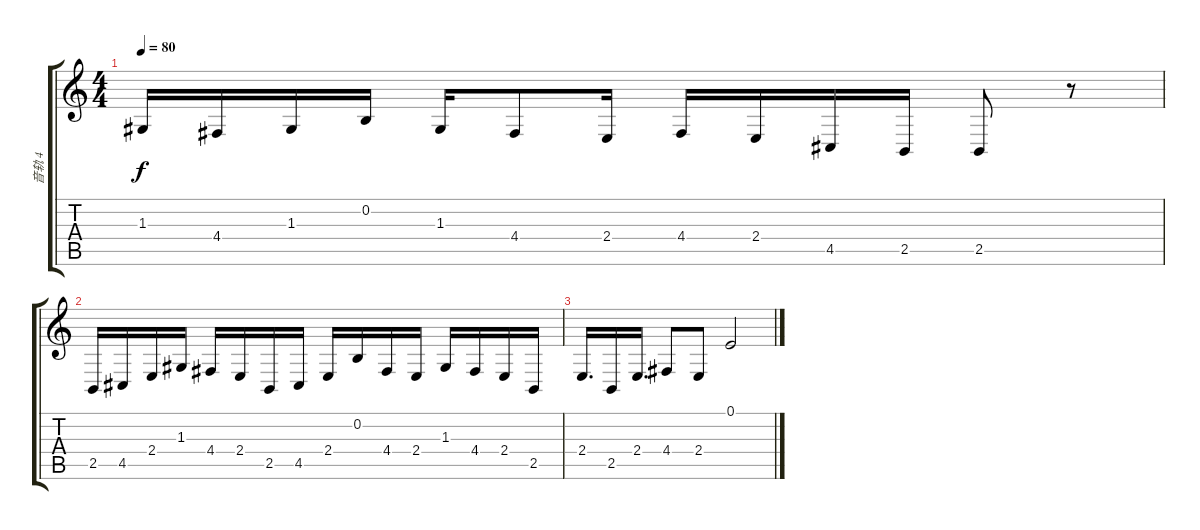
\track ("音轨 4" "音轨 4") {instrument stringensemble2}
\staff {score tabs}
\tuning (E4 B3 G3 D3 A2 E2) {hide}
\ts (4 4)
\tempo 80
\clef g2
\ks c
1.3.16{dy f} 4.4.16 1.3.16 0.2.16 1.3.16 4.4.8 2.4.16 4.4.16 2.4.16 4.5.16 2.5.16 2.5.8 r.8 |
2.5.16 4.5.16 2.4.16 1.3.16 4.4.16 2.4.16 2.5.16 4.5.16 2.4.16 0.2.16 4.4.16 2.4.16 1.3.16 4.4.16 2.4.16 2.5.16 |
2.4.16{d} 2.5.16 2.4.16{d} 4.4.8 2.4.8 0.1.2
